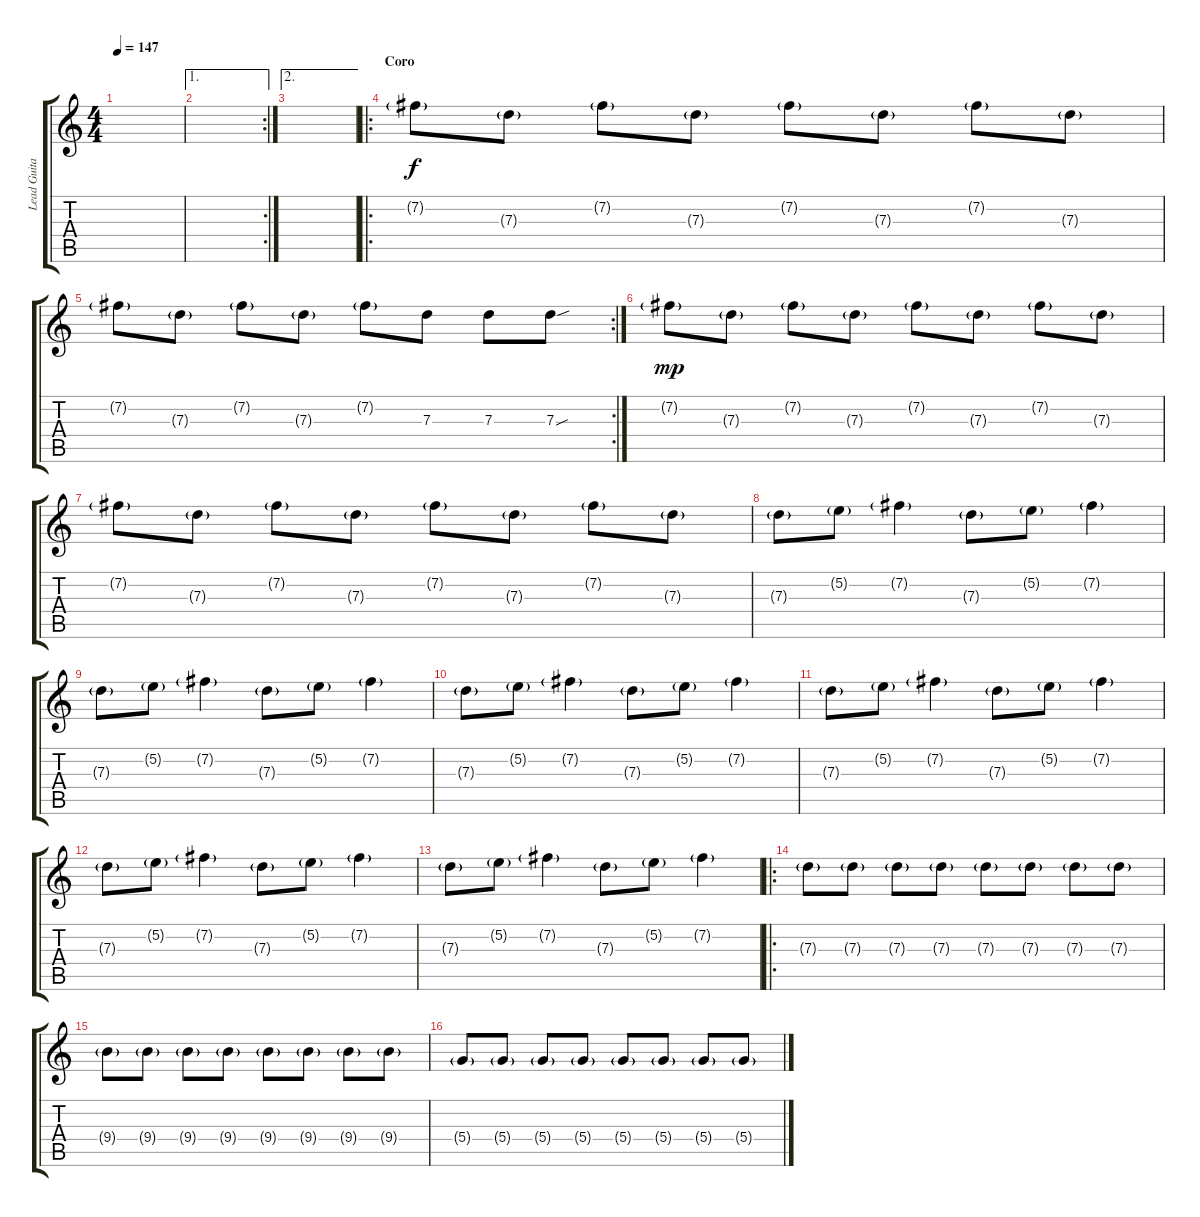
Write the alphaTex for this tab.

\track ("Lead Guitar" "Lead Guita") {instrument distortionguitar}
\staff {score tabs}
\tuning (E4 B3 G3 D3 A2 E2) {hide}
\ts (4 4)
\tempo 147
\clef g2
\ks c
|
\ae 1
\rc 2
|
\ae 2
|
\ro
\section ("" "Coro")
7.2{g}.8 7.3{g}.8 7.2{g}.8 7.3{g}.8 7.2{g}.8 7.3{g}.8 7.2{g}.8 7.3{g}.8 |
\rc 2
7.2{g}.8 7.3{g}.8 7.2{g}.8 7.3{g}.8 7.2{g}.8 7.3.8{dy f} 7.3.8 7.3{sou}.8 |
7.2{g}.8{dy mp} 7.3{g}.8 7.2{g}.8 7.3{g}.8 7.2{g}.8 7.3{g}.8 7.2{g}.8 7.3{g}.8 |
7.2{g}.8 7.3{g}.8 7.2{g}.8 7.3{g}.8 7.2{g}.8 7.3{g}.8 7.2{g}.8 7.3{g}.8 |
7.3{g}.8 5.2{g}.8 7.2{g}.4 7.3{g}.8 5.2{g}.8 7.2{g}.4 |
7.3{g}.8 5.2{g}.8 7.2{g}.4 7.3{g}.8 5.2{g}.8 7.2{g}.4 |
7.3{g}.8 5.2{g}.8 7.2{g}.4 7.3{g}.8 5.2{g}.8 7.2{g}.4 |
7.3{g}.8 5.2{g}.8 7.2{g}.4 7.3{g}.8 5.2{g}.8 7.2{g}.4 |
7.3{g}.8 5.2{g}.8 7.2{g}.4 7.3{g}.8 5.2{g}.8 7.2{g}.4 |
7.3{g}.8 5.2{g}.8 7.2{g}.4 7.3{g}.8 5.2{g}.8 7.2{g}.4 |
\ro
7.3{g}.8 7.3{g}.8 7.3{g}.8 7.3{g}.8 7.3{g}.8 7.3{g}.8 7.3{g}.8 7.3{g}.8 |
9.4{g}.8 9.4{g}.8 9.4{g}.8 9.4{g}.8 9.4{g}.8 9.4{g}.8 9.4{g}.8 9.4{g}.8 |
5.4{g}.8 5.4{g}.8 5.4{g}.8 5.4{g}.8 5.4{g}.8 5.4{g}.8 5.4{g}.8 5.4{g}.8
